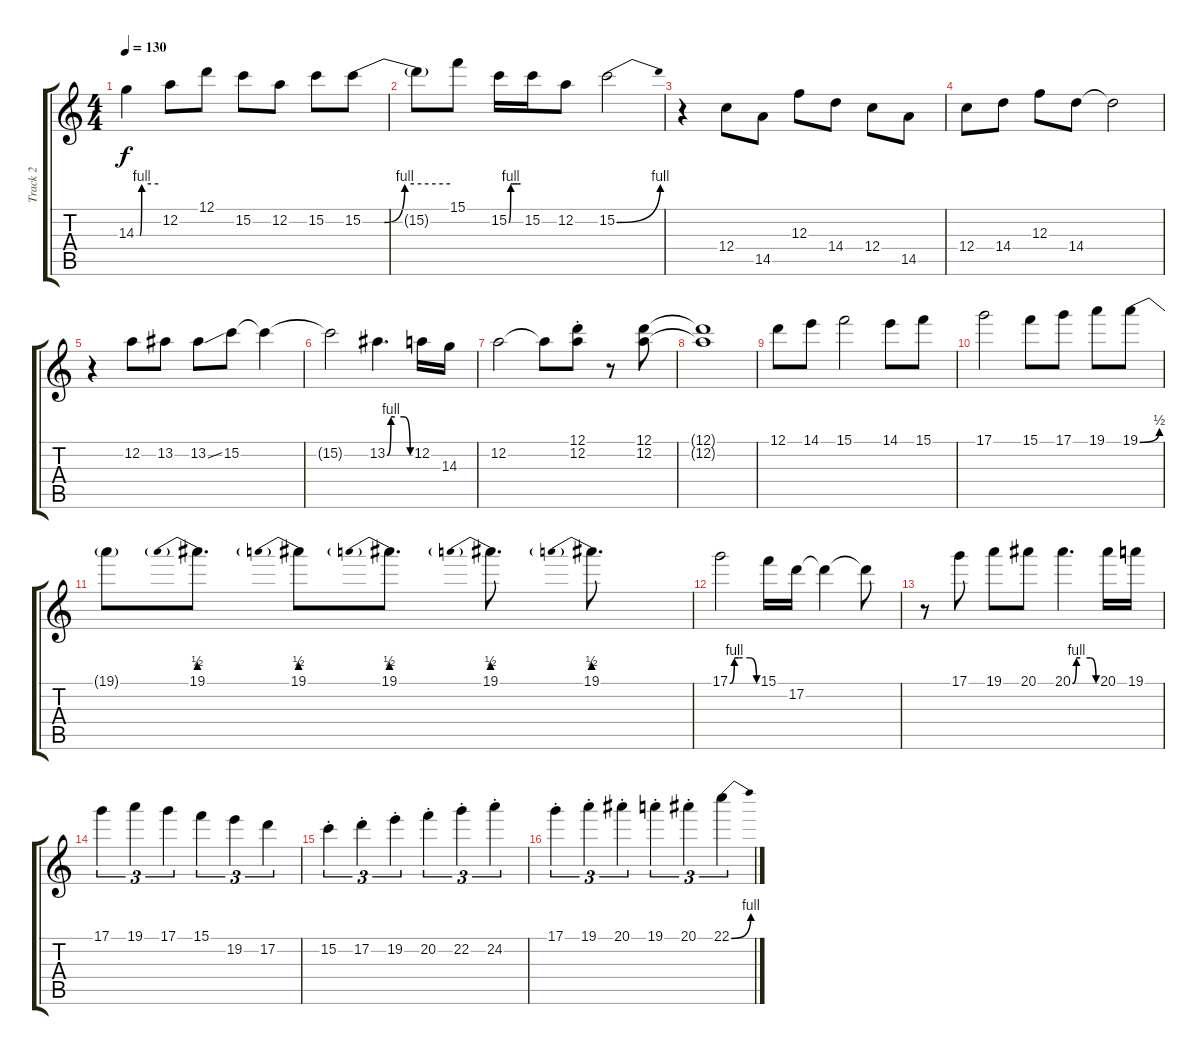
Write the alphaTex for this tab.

\track ("Track 2" "Track 2") {instrument overdrivenguitar}
\staff {score tabs}
\tuning (D4 A3 F3 C3 G2 C2) {hide}
\ts (4 4)
\tempo 130
\clef g2
\ks c
14.3{be (custom 0 0 10 0 15 4 60 4)}.4{dy f} 12.2.8 12.1.8 15.2.8 12.2.8 15.2.8 15.2{be (custom 0 0 15 0 29 4 60 4)}.8 |
15.2{t}.8 15.1.8 15.2{be (custom 0 0 10 4 20 4 45 4 60 4)}.16 15.2.16 12.2.8 15.2{be (bend 0 0 60 4)}.2 |
r.4 12.4.8 14.5.8 12.3.8 14.4.8 12.4.8 14.5.8 |
12.4.8 14.4.8 12.3.8 14.4.8 14.4{t}.2 |
r.4 12.2.8 13.2.8 13.2{ss}.8 15.2.8 15.2{t}.4 |
15.2{t}.2 13.2{be (custom 0 0 10 4 20 4 44 4 60 0)}.4{d} 12.2.16 14.3.16 |
12.2.2 12.2{t}.8 (12.1{st} 12.2{st}).8 r.8 (12.1 12.2).8 |
(12.1{t} 12.2{t}).1 |
12.1.8 14.1.8 15.1.2 14.1.8 15.1.8 |
17.1.2 15.1.8 17.1.8 19.1.8 19.1{be (bend 0 0 60 2)}.8 |
19.1{t}.8 19.1{be (prebend 0 2 60 2)}.8{d} 19.1{be (prebend 0 2 60 2)}.8 19.1{be (prebend 0 2 60 2)}.8{d} 19.1{be (prebend 0 2 60 2)}.8{d} 19.1{be (prebend 0 2 60 2)}.8{d} |
17.1{be (custom 0 0 10 4 20 4 45 4 60 0)}.2 15.1.16 17.2.16 17.2{t}.4 17.2{t}.8 |
r.8 17.1.8 19.1.8 20.1.8 20.1{be (custom 0 0 10 4 20 4 45 4 60 0)}.4{d} 20.1.16 19.1.16 |
17.1.4{tu (3 2)} 19.1.4{tu (3 2)} 17.1.4{tu (3 2)} 15.1.4{tu (3 2)} 19.2.4{tu (3 2)} 17.2.4{tu (3 2)} |
15.2{st}.4{tu (3 2)} 17.2{st}.4{tu (3 2)} 19.2{st}.4{tu (3 2)} 20.2{st}.4{tu (3 2)} 22.2{st}.4{tu (3 2)} 24.2{st}.4{tu (3 2)} |
17.1{st}.4{tu (3 2)} 19.1{st}.4{tu (3 2)} 20.1{st}.4{tu (3 2)} 19.1{st}.4{tu (3 2)} 20.1{st}.4{tu (3 2)} 22.1{be (bend 0 0 60 4)}.4{tu (3 2)}
